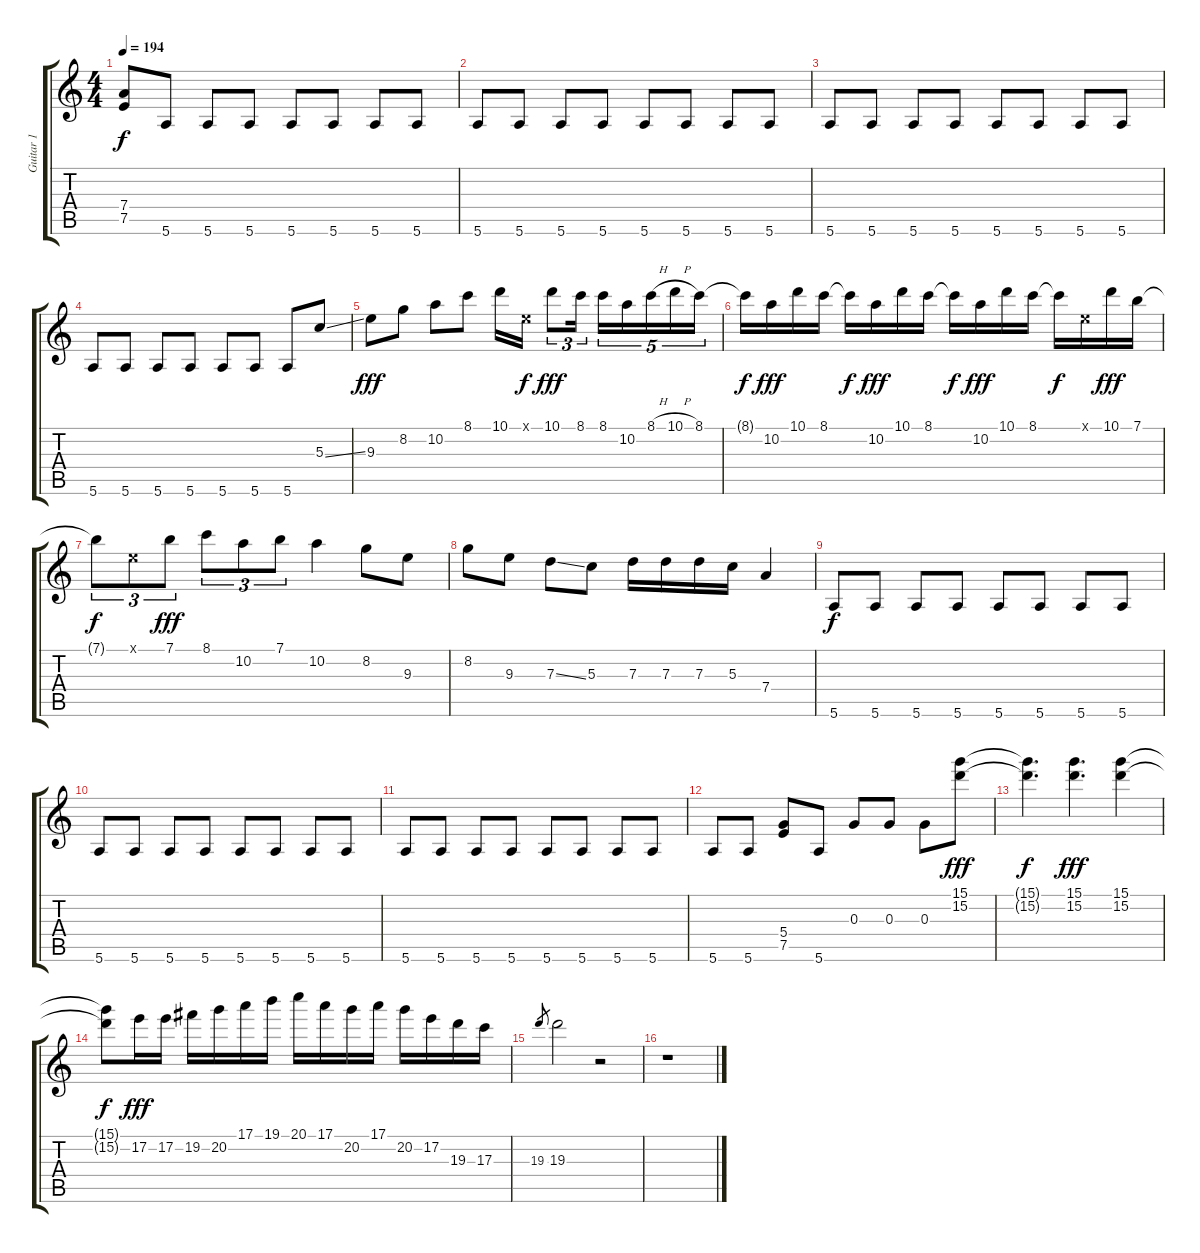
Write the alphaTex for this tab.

\track ("Guitar 1" "Guitar 1") {instrument distortionguitar}
\staff {score tabs}
\tuning (E4 B3 G3 D3 A2 E2) {hide}
\ts (4 4)
\tempo 194
\clef g2
\ks c
(7.4 7.5).8{dy f} 5.6.8 5.6.8 5.6.8 5.6.8 5.6.8 5.6.8 5.6.8 |
5.6.8 5.6.8 5.6.8 5.6.8 5.6.8 5.6.8 5.6.8 5.6.8 |
5.6.8 5.6.8 5.6.8 5.6.8 5.6.8 5.6.8 5.6.8 5.6.8 |
5.6.8 5.6.8 5.6.8 5.6.8 5.6.8 5.6.8 5.6.8 5.3{ss}.8 |
9.3.8{dy fff} 8.2.8 10.2.8 8.1.8 10.1.16 0.1{x}.16{dy f} 10.1.8{tu (3 2) dy fff} 8.1.16{tu (3 2)} 8.1.16{tu (5 4)} 10.2.16{tu (5 4)} 8.1{h}.16{tu (5 4)} 10.1{h}.16{tu (5 4)} 8.1.16{tu (5 4)} |
8.1{t}.16{dy f} 10.2.16{dy fff} 10.1.16 8.1.16 8.1{t}.16{dy f} 10.2.16{dy fff} 10.1.16 8.1.16 8.1{t}.16{dy f} 10.2.16{dy fff} 10.1.16 8.1.16 8.1{t}.16{dy f} 0.1{x}.16 10.1.16{dy fff} 7.1.16 |
7.1{t}.8{tu (3 2) dy f} 0.1{x}.8{tu (3 2)} 7.1.8{tu (3 2) dy fff} 8.1.8{tu (3 2)} 10.2.8{tu (3 2)} 7.1.8{tu (3 2)} 10.2.4 8.2.8 9.3.8 |
8.2.8 9.3.8 7.3{ss}.8 5.3.8 7.3.16 7.3.16 7.3.16 5.3.16 7.4.4 |
5.6.8{dy f} 5.6.8 5.6.8 5.6.8 5.6.8 5.6.8 5.6.8 5.6.8 |
5.6.8 5.6.8 5.6.8 5.6.8 5.6.8 5.6.8 5.6.8 5.6.8 |
5.6.8 5.6.8 5.6.8 5.6.8 5.6.8 5.6.8 5.6.8 5.6.8 |
5.6.8 5.6.8 (5.4 7.5).8 5.6.8 0.3.8 0.3.8 0.3.8 (15.1 15.2).8{dy fff} |
(15.1{t} 15.2{t}).4{d dy f} (15.1 15.2).4{d dy fff} (15.1 15.2).4 |
(15.1{t} 15.2{t}).8{dy f} 17.2.16{dy fff} 17.2.16 19.2.16 20.2.16 17.1.16 19.1.16 20.1.16 17.1.16 20.2.16 17.1.16 20.2.16 17.2.16 19.3.16 17.3.16 |
19.3.8{gr} 19.3.2 r.2 |
r.1
